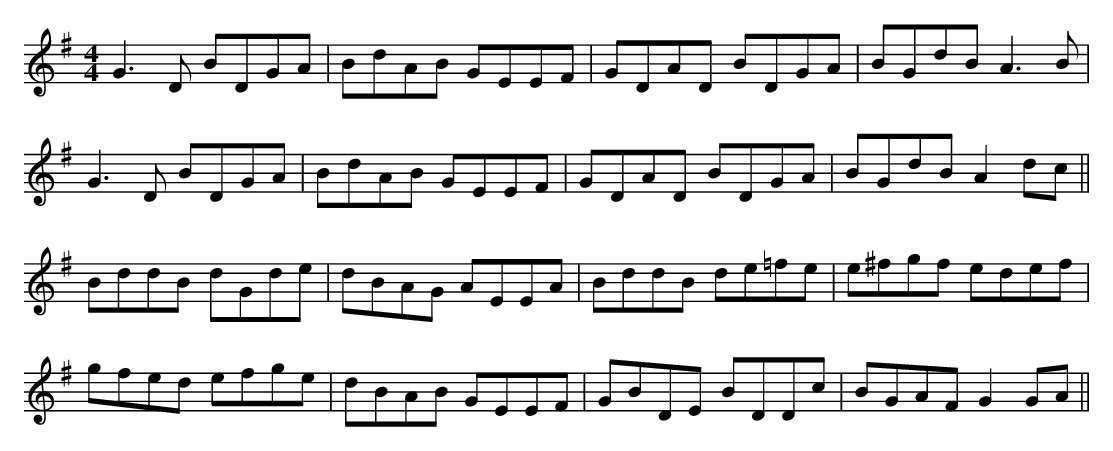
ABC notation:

X:1
M:4/4
K:G
G3D BDGA|BdAB GEEF|GDAD BDGA|BGdB A3B|
G3D BDGA|BdAB GEEF|GDAD BDGA|BGdB A2 dc||
BddB dGde|dBAG AEEA|BddB de=fe|e^fgf edef|
gfed efge|dBAB GEEF|GBDE BDDc|BGAF G2 GA||
